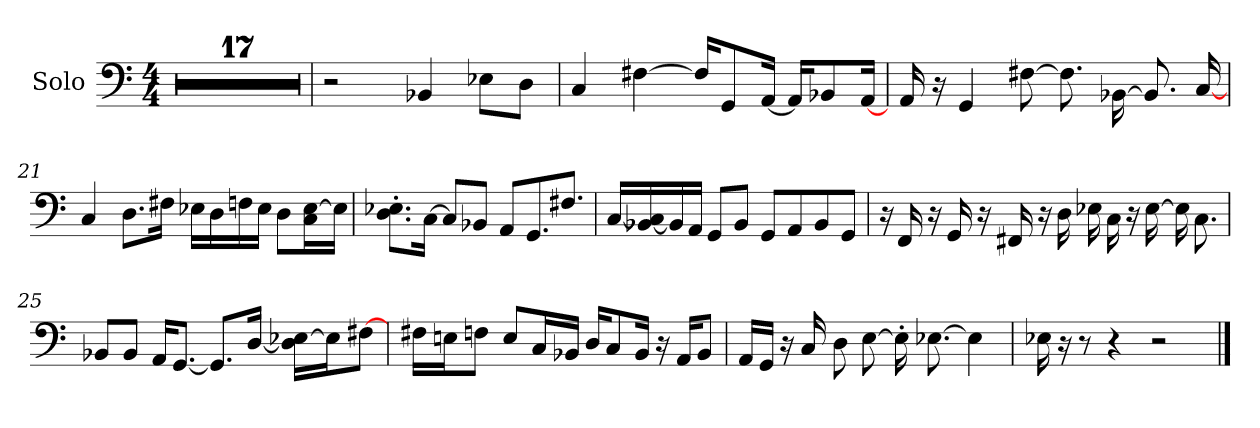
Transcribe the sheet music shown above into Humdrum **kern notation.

**kern
*part1
*staff1
*I"Solo
*I'Solo
!!LO:PB:g=z
*clefF4
*k[]
*C:
*M4/4
=1
1r
=2
1r
=3
1r
=4
1r
=5
1r
=6
1r
=7
1r
=8
1r
=9
1r
!!LO:LB:g=z
=10
1r
=11
1r
=12
1r
=13
1r
=14
1r
=15
1r
=16
1r
=17
1r
=18
2r
4BB-Xi/
8E-Xi\L
8Di\J
!!LO:LB:g=z
=19
4Ci/
[4F#Xi\
16F#i/L]
8GGi/
[16AAi/J
16AAi/L]
8BB-Xi/
[16AAi/J
=20
16AAi/L
16r
4GGi/
[8F#Xi\L
8.F#i\L]
[16BB-Xi\J
8.BB-i/L]
[16Ci/J
=21
4Ci/
8.Di\L
16F#Xi\J
16E-Xi\L
16Di\
16Fni\
16E-i\J
8Di\L
16Ci\ [16E-i
16E-i\J]
!!LO:LB:g=z
=22
8.Di\' 8.E-i'L
[16Ci\J
8Ci/L]
8BB-Xi/J
8AAi/L
8.GGi/
8.F#Xi/J
=23
[16Ci/L
[16BB-Xi/ 16Ci]
16BB-i/]
16AAi/J
8GGi/L
8BB-i/J
8GGi/L
8AAi/
8BB-i/
8GGi/J
=24
16r
16FFi/L
16r
16GGi/L
16r
16FF#Xi/L
16r
16Di\L
16E-Xi\L
16Ci\J
16r
[16E-i\L
16E-i\L]
8.Ci\J
!!LO:LB:g=z
=25
8BB-Xi/L
8BB-i/J
16AAi/L
[8.GGi/J
8.GGi/L]
[16Di/J
16Di\] [16E-XiL
16E-i\]
[8F#Xi\J
=26
16F#i\L
16Eni\
8Fni\J
8Ei/L
16Ci/
16BB-Xi/J
16Di/L
8Ci/
16BB-i/J
16r
16AAi/L
8BB-i/J
!!LO:LB:g=z
=27
16AAi/L
16GGi/J
16r
16Ci/L
8Di\L
[8Ei\J
16E'i\L]
[8.E-Xi\J
4E-i\]
=28
16E-i\L
16r
8r
4r
2r
==
*-
